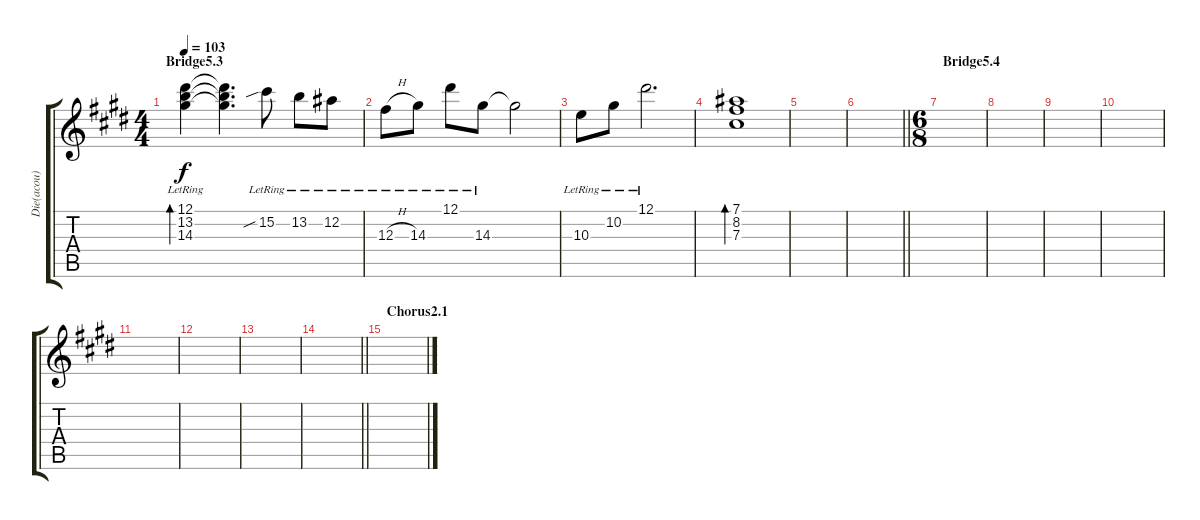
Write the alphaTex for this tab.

\track ("Die(acou)" "Die(acou)") {instrument acousticguitarsteel}
\staff {score tabs}
\tuning (Eb4 Bb3 Gb3 Db3 Ab2 Db2) {hide}
\ts (4 4)
\section ("" "Bridge5.3")
\tempo 103
\clef g2
\ks c#minor
(12.1{lr} 13.2{lr} 14.3{lr}).4{bd 120 dy f} (12.1{t} 13.2{t} 14.3{t}).4{d} 15.2{sib lr}.8 13.2{lr}.8 12.2{lr}.8 |
12.3{h lr}.8 14.3{lr}.8 12.1{lr}.8 14.3{lr}.8 14.3{t}.2 |
10.3{lr}.8 10.2{lr}.8 12.1{lr}.2{d} |
(7.1 8.2 7.3).1{bd 240} |
|
\barLineRight lightlight
|
\ts (6 8)
\section ("" "Bridge5.4")
|
|
|
|
|
|
|
\barLineRight lightlight
|
\section ("" "Chorus2.1")
